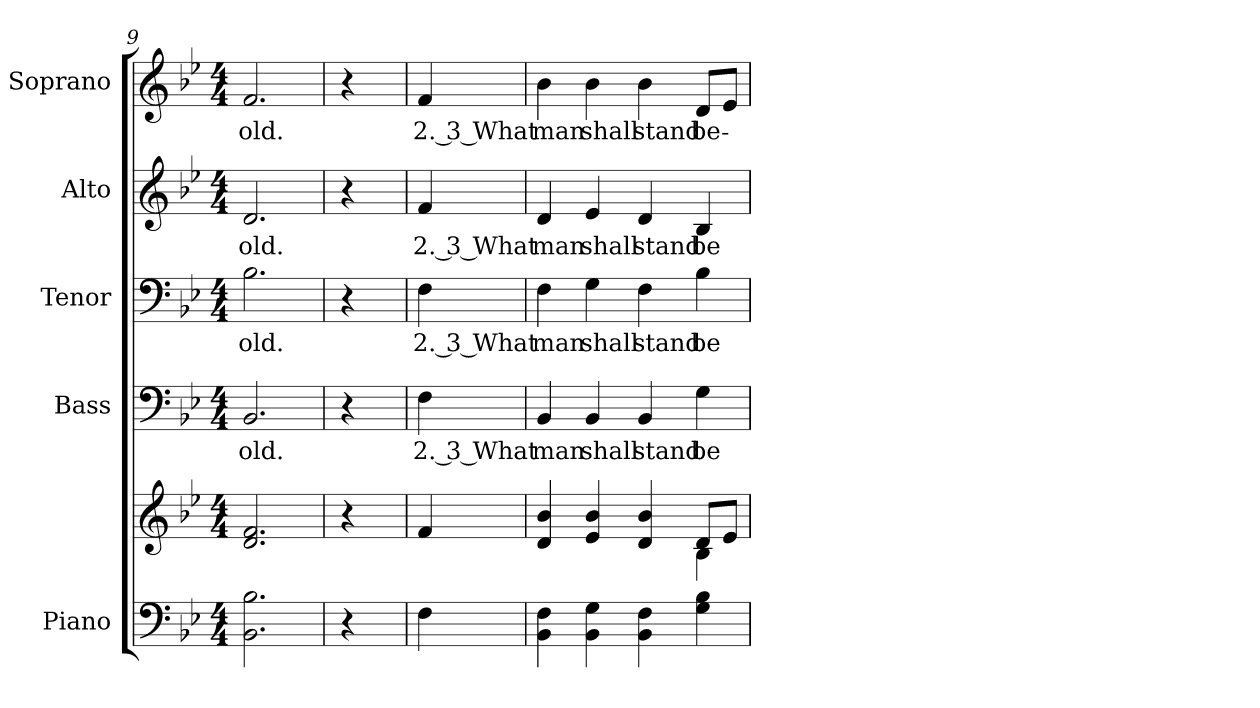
**kern	**kern	**kern	**text	**kern	**text	**kern	**text	**kern	**text
*part5	*part5	*part4	*part4	*part3	*part3	*part2	*part2	*part1	*part1
*staff6	*staff5	*staff4	*staff4	*staff3	*staff3	*staff2	*staff2	*staff1	*staff1
*I"Piano	*	*I"Bass	*	*I"Tenor	*	*I"Alto	*	*I"Soprano	*
*I'Pno.	*	*I'B.	*	*I'T.	*	*I'A.	*	*I'S.	*
*clefF4	*clefG2	*clefF4	*	*clefF4	*	*clefG2	*	*clefG2	*
*k[b-e-]	*k[b-e-]	*k[b-e-]	*	*k[b-e-]	*	*k[b-e-]	*	*k[b-e-]	*
*B-:	*B-:	*B-:	*	*B-:	*	*B-:	*	*B-:	*
*M4/4	*M4/4	*M4/4	*	*M4/4	*	*M4/4	*	*M4/4	*
=9	=9	=9	=9	=9	=9	=9	=9	=9	=9
!	!	!	!LO:LY:b:color=#000000	!	!	!	!	!	!
!	!	!	!	!	!LO:LY:b:color=#000000	!	!	!	!
!	!	!	!	!	!	!	!LO:LY:b:color=#000000	!	!
!	!	!	!	!	!	!	!	!	!LO:LY:b:color=#000000
2.BB-i\ 2.B-i	2.di/ 2.fi	2.BB-i/	old.	2.B-i\	old.	2.di/	old.	2.fi/	old.
!!LO:PB:g=z
=10	=10	=10	=10	=10	=10	=10	=10	=10	=10
4r	4r	4r	.	4r	.	4r	.	4r	.
=11	=11	=11	=11	=11	=11	=11	=11	=11	=11
!	!	!	!LO:LY:b:color=#000000	!	!	!	!	!	!
!	!	!	!	!	!LO:LY:b:color=#000000	!	!	!	!
!	!	!	!	!	!	!	!LO:LY:b:color=#000000	!	!
!	!	!	!	!	!	!	!	!	!LO:LY:b:color=#000000
4Fi\	4fi/	4Fi\	2. 3 What	4Fi\	2. 3 What	4fi/	2. 3 What	4fi/	2. 3 What
=12	=12	=12	=12	=12	=12	=12	=12	=12	=12
*	*^	*	*	*	*	*	*	*	*
!	!	!	!	!LO:LY:b:color=#000000	!	!	!	!	!	!
!	!	!	!	!	!	!LO:LY:b:color=#000000	!	!	!	!
!	!	!	!	!	!	!	!	!LO:LY:b:color=#000000	!	!
!	!	!	!	!	!	!	!	!	!	!LO:LY:b:color=#000000
4BB-i\ 4Fi	4di/ 4b-i	2ryy	4BB-i/	man	4Fi\	man	4di/	man	4b-i\	man
!	!	!	!	!LO:LY:b:color=#000000	!	!	!	!	!	!
!	!	!	!	!	!	!LO:LY:b:color=#000000	!	!	!	!
!	!	!	!	!	!	!	!	!LO:LY:b:color=#000000	!	!
!	!	!	!	!	!	!	!	!	!	!LO:LY:b:color=#000000
4BB-i\ 4Gi	4e-i/ 4b-i	.	4BB-i/	shall	4Gi\	shall	4e-i/	shall	4b-i\	shall
!	!	!	!	!LO:LY:b:color=#000000	!	!	!	!	!	!
!	!	!	!	!	!	!LO:LY:b:color=#000000	!	!	!	!
!	!	!	!	!	!	!	!	!LO:LY:b:color=#000000	!	!
!	!	!	!	!	!	!	!	!	!	!LO:LY:b:color=#000000
4BB-i\ 4Fi	4di/ 4b-i	4ryy	4BB-i/	stand	4Fi\	stand	4di/	stand	4b-i\	stand
!	!	!	!	!LO:LY:b:color=#000000	!	!	!	!	!	!
!	!	!	!	!	!	!LO:LY:b:color=#000000	!	!	!	!
!	!	!	!	!	!	!	!	!LO:LY:b:color=#000000	!	!
!	!	!	!	!	!	!	!	!	!	!LO:LY:b:color=#000000
4Gi\ 4B-i	8di/L	4B-i\	4Gi\	be-	4B-i\	be-	4B-i/	be-	8di/L	be-
.	8e-i/J	.	.	.	.	.	.	.	8e-i/J	.
*	*v	*v	*	*	*	*	*	*	*	*
=	=	=	=	=	=	=	=	=	=
*-	*-	*-	*-	*-	*-	*-	*-	*-	*-
